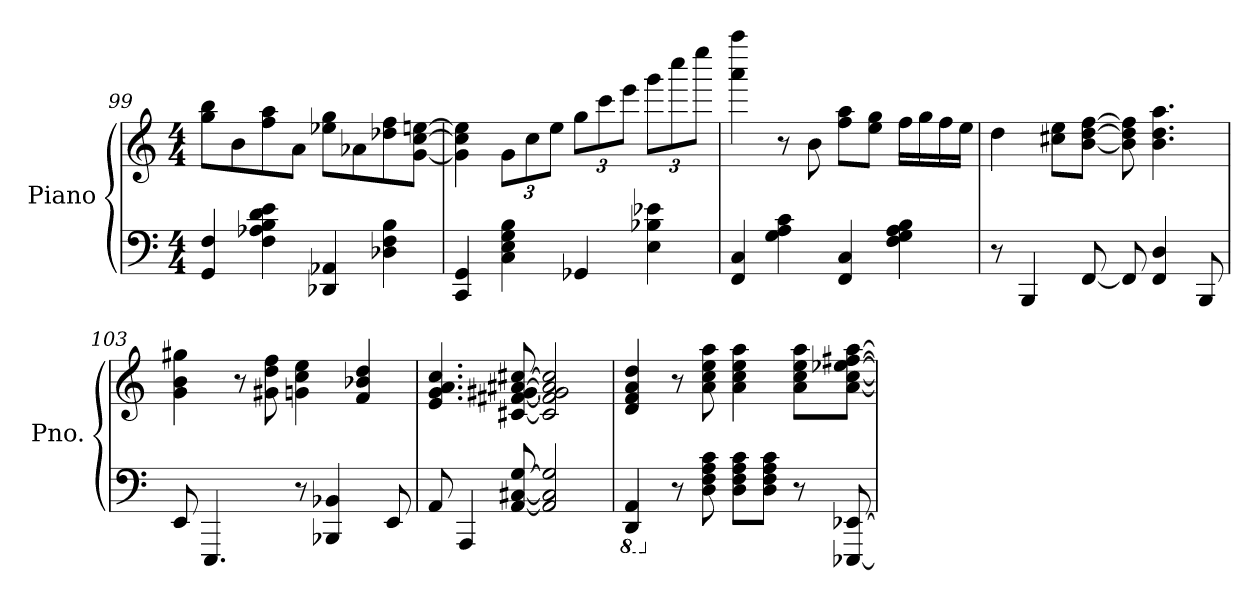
**kern	**kern
*part1	*part1
*staff2	*staff1
*I"Piano	*
*I'Pno.	*
*clefF4	*clefG2
*k[]	*k[]
*M4/4	*M4/4
=99	=99
4GG/ 4F/	8gg\ 8bb\L
.	8b\
4F\ 4A-X\ 4B\ 4d\ 4e\	8ff\ 8aa\
.	8a\J
4DD-X/ 4AA-X/	8ee-X\ 8gg\L
.	8a-X\
4D-X\ 4F\ 4B\	8dd-X\ 8ff\
.	[8g\ [8cc\ [8een\J
=100	=100
4CC/ 4GG/	4g\] 4cc\] 4ee\]
*	*Xbrackettup
4C\ 4E\ 4G\ 4B\	12g\L
.	12cc\
.	12ee\J
4GG-X/	12gg\L
.	12ccc\
.	12eee\J
4E\ 4B-X\ 4e-X\	12ggg\L
.	12cccc\
.	12eeee\J
!!LO:PB:g=z
=101	=101
4FF/ 4C/	4aaa\ 4aaaa\
4G\ 4A\ 4c\	8r
.	8b\
4FF/ 4C/	8ff\ 8aa\L
.	8ee\ 8gg\J
4F\ 4G\ 4A\ 4B\	16ff\LL
.	16gg\
.	16ff\
.	16ee\JJ
=102	=102
8r	4dd\
4BBB/	.
.	8cc#X\ 8ee\L
[8FF/	[8b\ [8dd\ [8ff\J
8FF/]	8b\] 8dd\] 8ff\]
4FF/ 4D/	4.b\ 4.dd\ 4.aa\
8BBB/	.
=103	=103
8EE/	4g\ 4b\ 4gg#X\
4.EEE/	.
.	8r
.	8g#X\ 8dd\ 8ff\
8r	4gn\ 4cc\ 4ee\
4BBB-X/ 4BB-X/	.
.	4f/ 4b-X/ 4dd/
8EE/	.
=104	=104
8AA/	4.e/ 4.g/ 4.a/ 4.cc/
4AAA/	.
[8AA/ [8C#X/ [8G/	[8c#X/ [8f#X/ [8g#X/ [8a#X/ [8cc#X/
2AA/] 2C#/] 2G/]	2c#/] 2f#/] 2g#/] 2a#/] 2cc#/]
!!LO:LB:g=z
=105	=105
*8ba	*
4DDD/ 4AAA/	4d/ 4f/ 4a/ 4dd/
*X8ba	*
8r	8r
8D\ 8F\ 8A\ 8c\	8a\ 8cc\ 8ee\ 8aa\
8D\ 8F\ 8A\ 8c\L	4a\ 4cc\ 4ee\ 4aa\
8D\ 8F\ 8A\ 8c\J	.
8r	8a\ 8cc\ 8ee\ 8aa\L
[8EEE-X/ [8EE-X/	[8a\ [8cc\ [8ee-X\ [8ff#X\ [8aa\J
=	=
*-	*-
